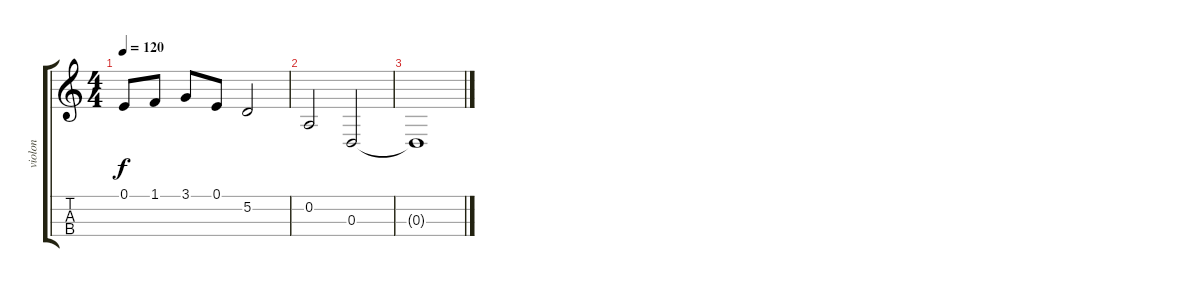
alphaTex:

\track ("violon" "violon") {instrument stringensemble1}
\staff {score tabs}
\tuning (E4 A3 D3 G2) {hide}
\ts (4 4)
\tempo 120
\clef g2
\ks c
0.1.8{dy f} 1.1.8 3.1.8 0.1.8 5.2.2 |
0.2.2 0.3.2 |
0.3{t}.1
